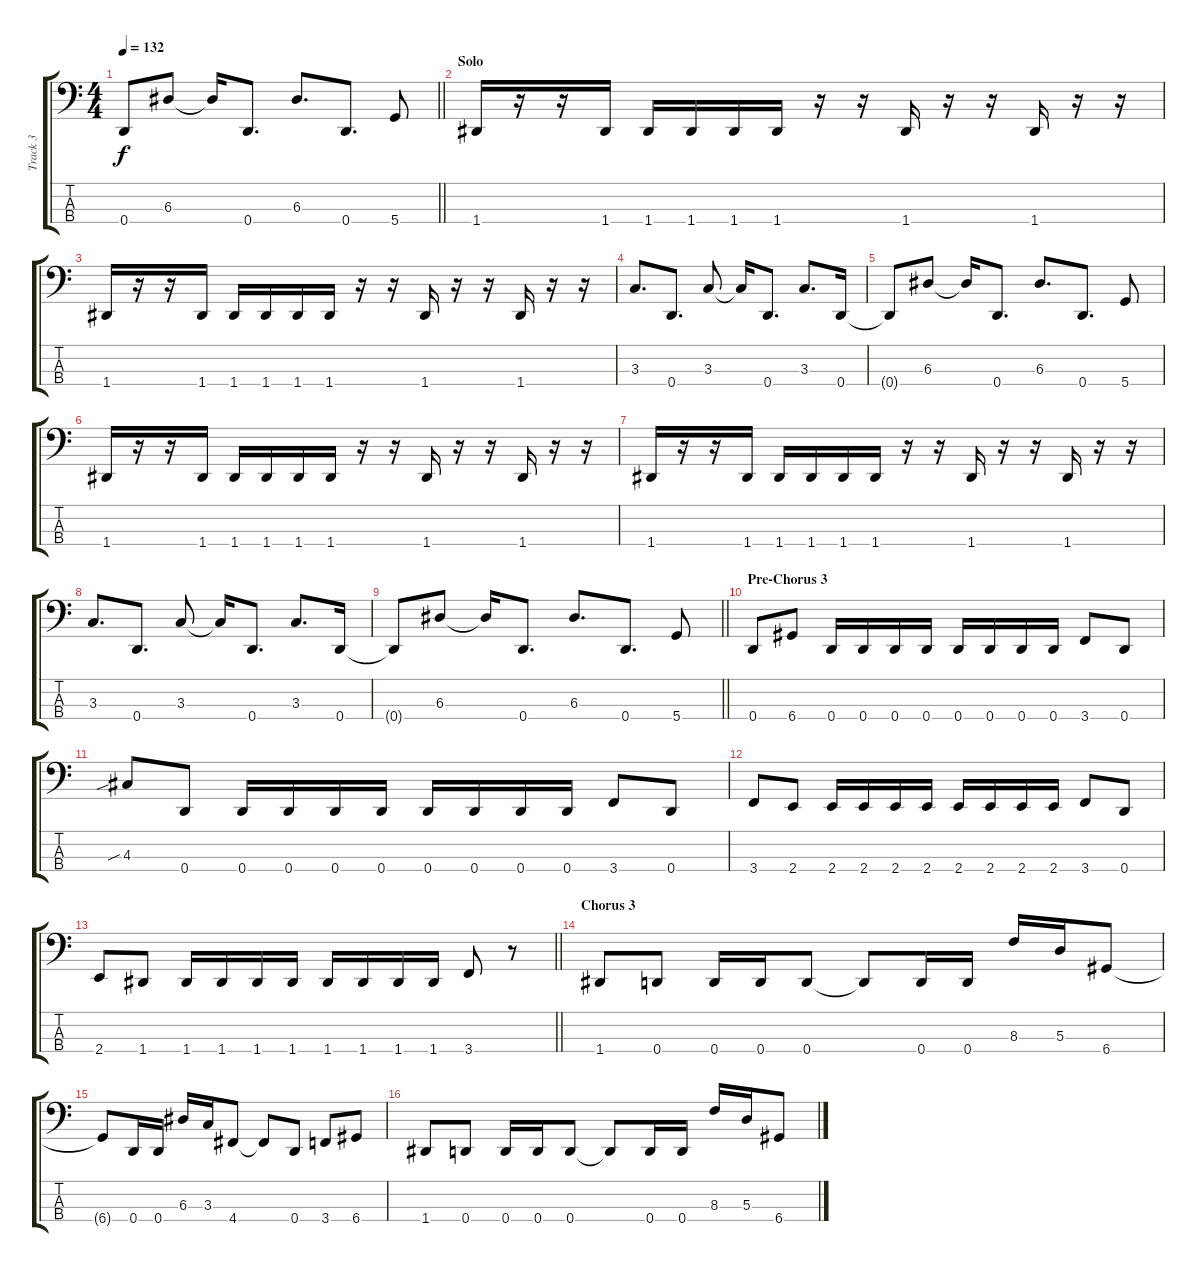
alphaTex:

\track ("Track 3" "Track 3") {instrument electricbasspick}
\staff {score tabs}
\tuning (G2 D2 A1 D1) {hide}
\ts (4 4)
\tempo 132
\clef f4
\barLineRight lightlight
\ks c
0.4{t}.8{dy f} 6.3.8 6.3{t}.16 0.4.8{d} 6.3.8{d} 0.4.8{d} 5.4.8 |
\section ("" "Solo")
1.4.16 r.16 r.16 1.4.16 1.4.16 1.4.16 1.4.16 1.4.16 r.16 r.16 1.4.16 r.16 r.16 1.4.16 r.16 r.16 |
1.4.16 r.16 r.16 1.4.16 1.4.16 1.4.16 1.4.16 1.4.16 r.16 r.16 1.4.16 r.16 r.16 1.4.16 r.16 r.16 |
3.3.8{d} 0.4.8{d} 3.3.8 3.3{t}.16 0.4.8{d} 3.3.8{d} 0.4.16 |
0.4{t}.8 6.3.8 6.3{t}.16 0.4.8{d} 6.3.8{d} 0.4.8{d} 5.4.8 |
1.4.16 r.16 r.16 1.4.16 1.4.16 1.4.16 1.4.16 1.4.16 r.16 r.16 1.4.16 r.16 r.16 1.4.16 r.16 r.16 |
1.4.16 r.16 r.16 1.4.16 1.4.16 1.4.16 1.4.16 1.4.16 r.16 r.16 1.4.16 r.16 r.16 1.4.16 r.16 r.16 |
3.3.8{d} 0.4.8{d} 3.3.8 3.3{t}.16 0.4.8{d} 3.3.8{d} 0.4.16 |
\barLineRight lightlight
0.4{t}.8 6.3.8 6.3{t}.16 0.4.8{d} 6.3.8{d} 0.4.8{d} 5.4.8 |
\section ("" "Pre-Chorus 3")
0.4.8 6.4.8 0.4.16 0.4.16 0.4.16 0.4.16 0.4.16 0.4.16 0.4.16 0.4.16 3.4.8 0.4.8 |
4.3{sib}.8 0.4.8 0.4.16 0.4.16 0.4.16 0.4.16 0.4.16 0.4.16 0.4.16 0.4.16 3.4.8 0.4.8 |
3.4.8 2.4.8 2.4.16 2.4.16 2.4.16 2.4.16 2.4.16 2.4.16 2.4.16 2.4.16 3.4.8 0.4.8 |
\barLineRight lightlight
2.4.8 1.4.8 1.4.16 1.4.16 1.4.16 1.4.16 1.4.16 1.4.16 1.4.16 1.4.16 3.4.8 r.8 |
\section ("" "Chorus 3")
1.4.8 0.4.8 0.4.16 0.4.16 0.4.8 0.4{t}.8 0.4.16 0.4.16 8.3.16 5.3.16 6.4.8 |
6.4{t}.8 0.4.16 0.4.16 6.3.16 3.3.16 4.4.8 4.4{t}.8 0.4.8 3.4.8 6.4.8 |
1.4.8 0.4.8 0.4.16 0.4.16 0.4.8 0.4{t}.8 0.4.16 0.4.16 8.3.16 5.3.16 6.4.8
